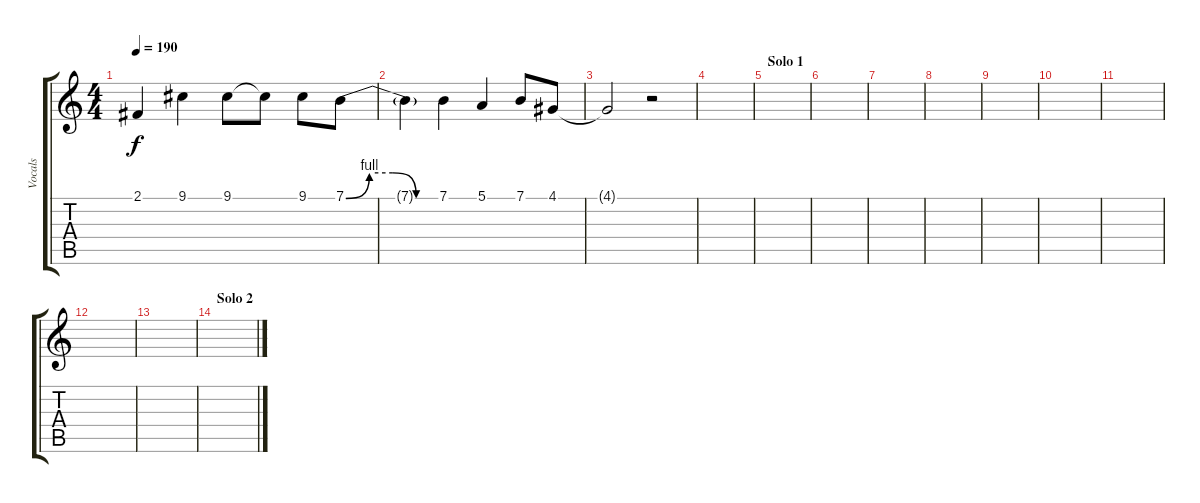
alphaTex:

\track ("Vocals" "Vocals") {instrument lead2sawtooth}
\staff {score tabs}
\tuning (E4 B3 G3 D3 A2 E2) {hide}
\ts (4 4)
\tempo 190
\clef g2
\ks c
2.1.4{dy f} 9.1.4 9.1.8 9.1{t}.8 9.1.8 7.1{be (custom 0 0 15 4 30 4 45 0 60 0)}.8 |
7.1{t}.4 7.1.4 5.1.4 7.1.8 4.1.8 |
4.1{t}.2 r.2 |
|
\section ("" "Solo 1 ")
|
|
|
|
|
|
|
|
|
\section ("" "Solo 2")
